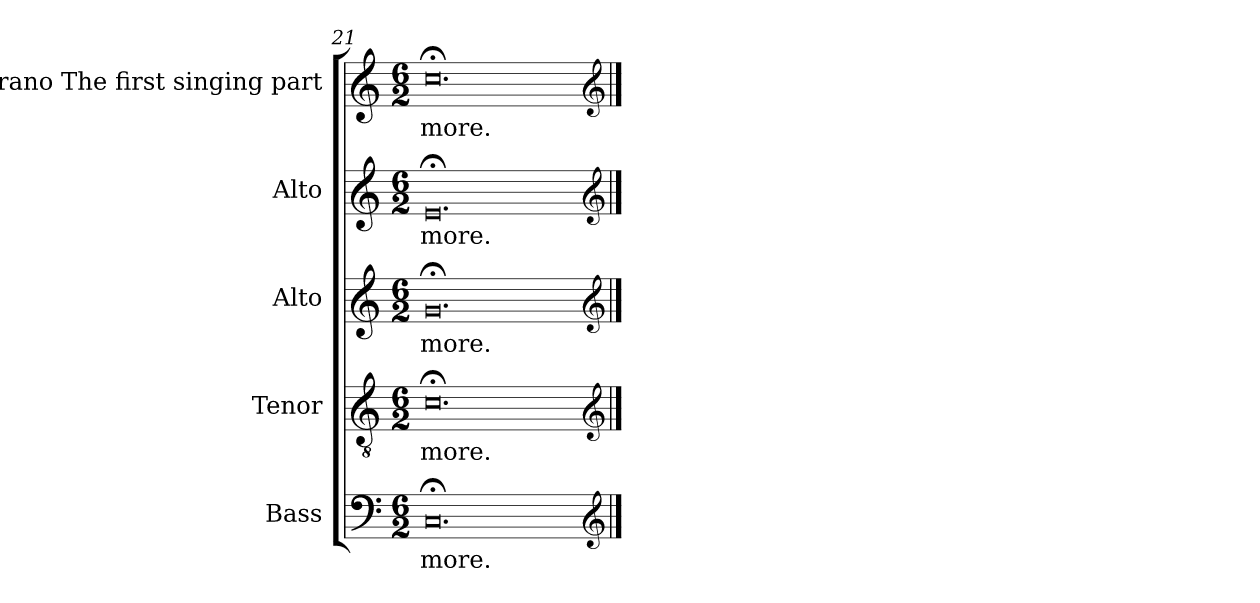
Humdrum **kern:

**kern	**text	**kern	**text	**kern	**text	**kern	**text	**kern	**text
*part5	*part5	*part4	*part4	*part3	*part3	*part2	*part2	*part1	*part1
*staff5	*staff5	*staff4	*staff4	*staff3	*staff3	*staff2	*staff2	*staff1	*staff1
*I"Bass	*	*I"Tenor	*	*I"Alto	*	*I"Alto	*	*I"Soprano The first singing part	*
*I'B.	*	*I'T.	*	*	*	*	*	*I'S.	*
*clefF4	*	*clefGv2	*	*clefG2	*	*clefG2	*	*clefG2	*
*	*	*ITrd7c12	*	*ITrd7c12	*	*ITrd7c12	*	*	*
*k[]	*	*k[]	*	*k[]	*	*k[]	*	*k[]	*
*C:	*	*C:	*	*C:	*	*C:	*	*C:	*
*M6/2	*	*M6/2	*	*M6/2	*	*M6/2	*	*M6/2	*
=21	=21	=21	=21	=21	=21	=21	=21	=21	=21
!	!LO:LY:b:color=#000000	!	!	!	!	!	!	!	!
!	!	!	!LO:LY:b:color=#000000	!	!	!	!	!	!
!	!	!	!	!	!LO:LY:b:color=#000000	!	!	!	!
!	!	!	!	!	!	!	!LO:LY:b:color=#000000	!	!
!	!	!	!	!	!	!	!	!	!LO:LY:b:color=#000000
0.C;i	more.	0.C;i	more.	0.G;i	more.	0.E;i	more.	0.cc;i	more.
*clefG2	*	*clefG2	*	*clefG2	*	*clefG2	*	*clefG2	*
==	==	==	==	==	==	==	==	==	==
*-	*-	*-	*-	*-	*-	*-	*-	*-	*-
